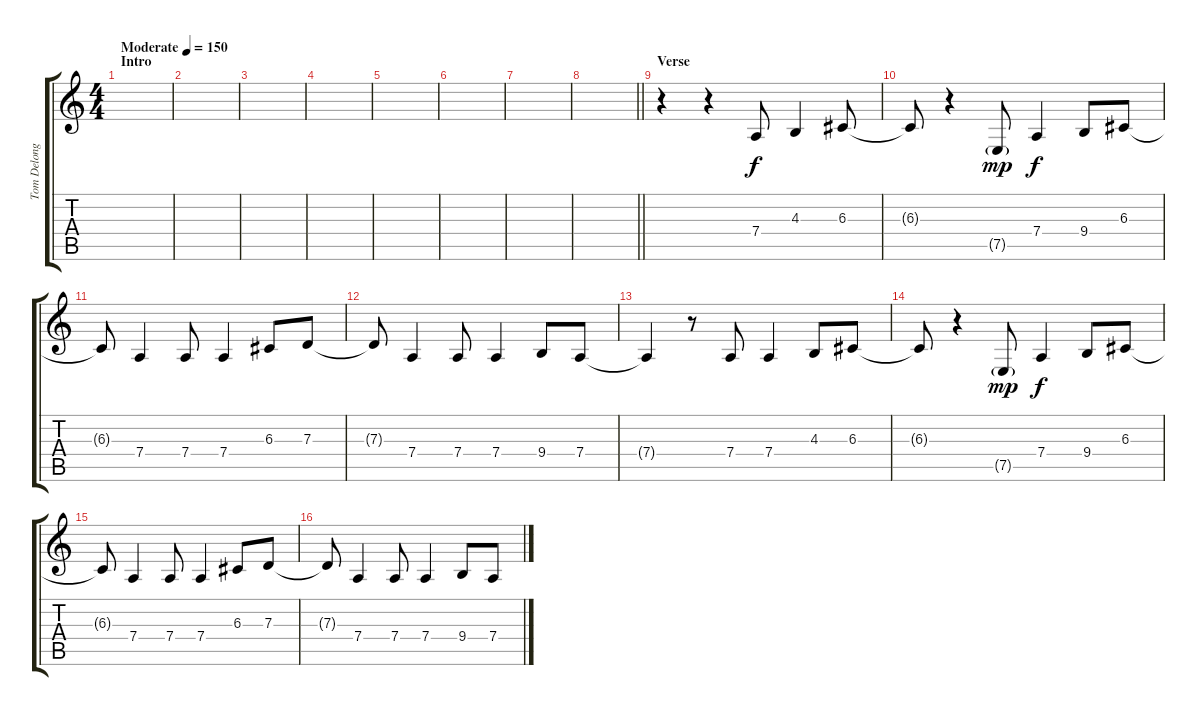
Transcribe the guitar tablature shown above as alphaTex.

\track ("Tom Delonge - Vocals" "Tom Delong") {instrument altosax}
\staff {score tabs}
\tuning (E4 B3 G3 D3 A2 E2) {hide}
\ts (4 4)
\section ("" "Intro")
\tempo (150 "Moderate")
\clef g2
\ks c
|
|
|
|
|
|
|
\barLineRight lightlight
|
\section ("" "Verse")
r.4 r.4 7.4.8 4.3.4 6.3.8 |
6.3{t}.8 r.4 7.5{g}.8{dy mp} 7.4.4{dy f} 9.4.8 6.3.8 |
6.3{t}.8 7.4.4 7.4.8 7.4.4 6.3.8 7.3.8 |
7.3{t}.8 7.4.4 7.4.8 7.4.4 9.4.8 7.4.8 |
7.4{t}.4 r.8 7.4.8 7.4.4 4.3.8 6.3.8 |
6.3{t}.8 r.4 7.5{g}.8{dy mp} 7.4.4{dy f} 9.4.8 6.3.8 |
6.3{t}.8 7.4.4 7.4.8 7.4.4 6.3.8 7.3.8 |
7.3{t}.8 7.4.4 7.4.8 7.4.4 9.4.8 7.4.8
